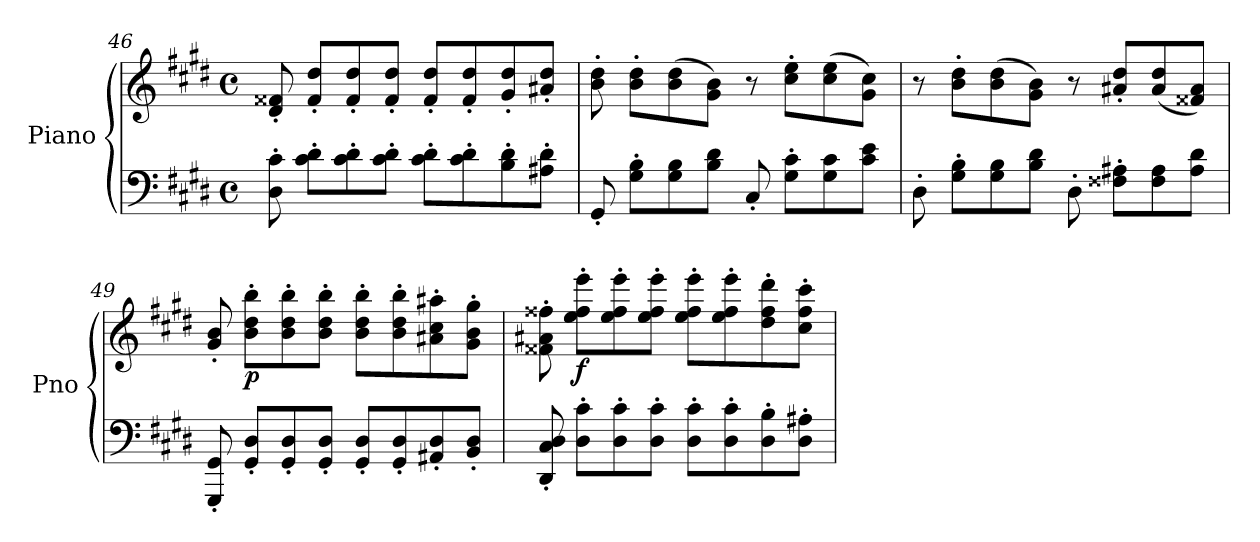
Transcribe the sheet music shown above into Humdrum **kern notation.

**kern	**kern	**dynam
*part1	*part1	*part1
*staff2	*staff1	*staff1/2
*I"Piano	*	*
*I'Pno	*	*
*clefF4	*clefG2	*
*k[f#c#g#d#]	*k[f#c#g#d#]	*
*M4/4	*M4/4	*
*met(c)	*met(c)	*
=46	=46	=46
8D#\' 8c#\'	8d#/' 8f##X/'	.
8c#\' 8d#\'L	8f##/' 8dd#/'L	.
8c#\' 8d#\'	8f##/' 8dd#/'	.
8c#\' 8d#\'J	8f##/' 8dd#/'J	.
8c#\' 8d#\'L	8f##/' 8dd#/'L	.
8c#\' 8d#\'	8f##/' 8dd#/'	.
8B\' 8d#\'	8g#/' 8dd#/'	.
8A#X\' 8d#\'J	8a#X/' 8dd#/'J	.
=47	=47	=47
8GG#'/	8b\' 8dd#\'	.
8G#\' 8B\'L	8b\' 8dd#\'L	.
8G#\ 8B\	(8b\ 8dd#\	.
8B\ 8d#\J	8g#\ 8b\J)	.
8C#'/	8r	.
8G#\' 8c#\'L	8cc#\' 8ee\'L	.
8G#\ 8c#\	(8cc#\ 8ee\	.
8c#\ 8e\J	8g#\ 8cc#\J)	.
!!LO:LB:g=z
=48	=48	=48
8D#'\	8r	.
8G#\' 8B\'L	8b\' 8dd#\'L	.
8G#\ 8B\	(8b\ 8dd#\	.
8B\ 8d#\J	8g#\ 8b\J)	.
8D#'\	8r	.
8F##X\' 8A#X\'L	8a#X/' 8dd#/'L	.
8F##\ 8A#\	(8a#/ 8dd#/	.
8A#\ 8d#\J	8f##X/ 8a#/J)	.
=49	=49	=49
8GGG#/' 8GG#/'	8g#/' 8b/'	.
!	!	!LO:DY:b
8GG#/' 8D#/'L	8b\' 8dd#\' 8bb\'L	p
8GG#/' 8D#/'	8b\' 8dd#\' 8bb\'	.
8GG#/' 8D#/'J	8b\' 8dd#\' 8bb\'J	.
!	!	!LO:DY:b
8GG#/' 8D#/'L	8b\' 8dd#\' 8bb\'L	other-dynamics
8GG#/' 8D#/'	8b\' 8dd#\' 8bb\'	.
8AA#X/' 8D#/'	8a#X\' 8cc#\' 8aa#X\'	.
8BB/' 8D#/'J	8g#\' 8b\' 8gg#\'J	.
=50	=50	=50
8DD#/' 8C#/' 8D#/'	8f##X\' 8a#X\' 8ff##X\'	.
!	!	!LO:DY:b
8D#\' 8c#\'L	8ee\' 8ff##\' 8eee\'L	f
8D#\' 8c#\'	8ee\' 8ff##\' 8eee\'	.
8D#\' 8c#\'J	8ee\' 8ff##\' 8eee\'J	.
8D#\' 8c#\'L	8ee\' 8ff##\' 8eee\'L	.
8D#\' 8c#\'	8ee\' 8ff##\' 8eee\'	.
8D#\' 8B\'	8dd#\' 8ff##\' 8ddd#\'	.
8D#\' 8A#X\'J	8cc#\' 8ff##\' 8ccc#\'J	.
=	=	=
*-	*-	*-
